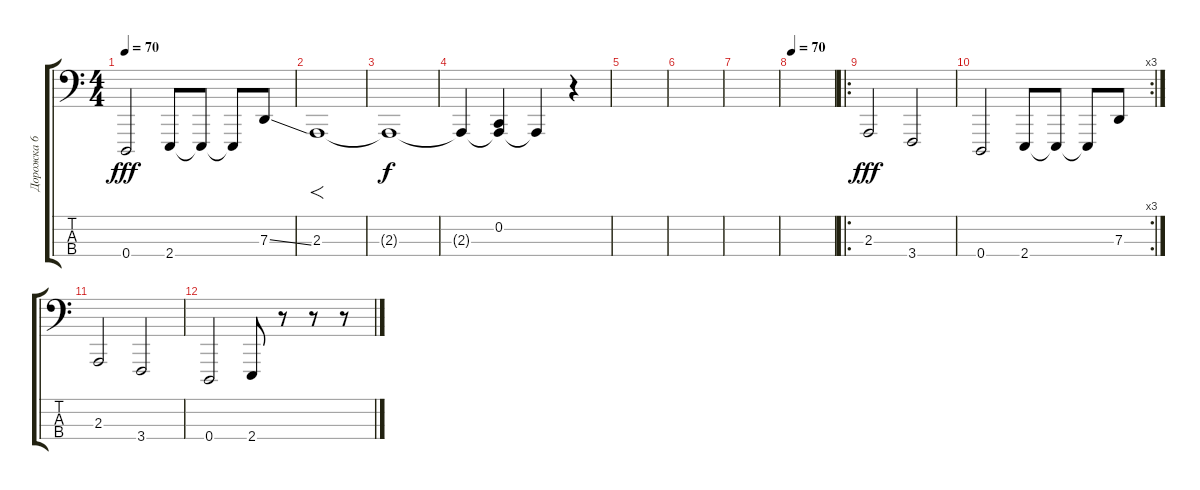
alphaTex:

\track ("Дорожка 6" "Дорожка 6") {instrument stringensemble2}
\staff {score tabs}
\tuning (F2 C2 G1 D1) {hide}
\ts (4 4)
\tempo 70
\clef f4
\ks c
0.4.2{dy fff} 2.4.8 2.4{t}.8 2.4{t}.8 7.3{ss}.8 |
2.3.1{f} |
2.3{t}.1{dy f} |
2.3{t}.4 (0.2 2.3{t}).4 2.3{t}.4 r.4 |
|
|
|
\tempo 70
|
\ro
2.3.2{dy fff} 3.4.2 |
\rc 3
0.4.2 2.4.8 2.4{t}.8 2.4{t}.8 7.3.8 |
2.3.2 3.4.2 |
0.4.2 2.4.8 r.8 r.8 r.8
